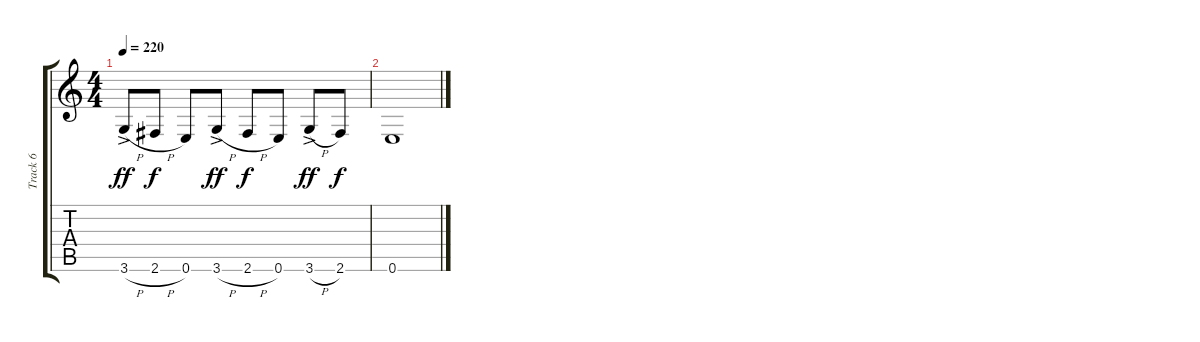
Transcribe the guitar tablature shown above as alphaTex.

\track ("Track 6" "Track 6") {instrument electricbassfinger}
\staff {score tabs}
\tuning (E4 B3 G3 D3 A2 E2) {hide}
\ts (4 4)
\tempo 220
\clef g2
\ks c
3.6{h ac}.8{dy ff} 2.6{h}.8{dy f} 0.6.8 3.6{h ac}.8{dy ff} 2.6{h}.8{dy f} 0.6.8 3.6{h ac}.8{dy ff} 2.6.8{dy f} |
0.6.1
